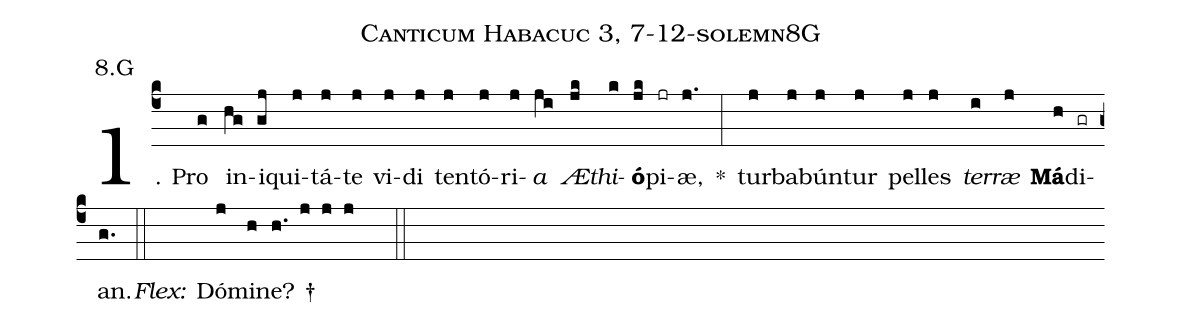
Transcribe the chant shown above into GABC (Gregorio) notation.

name: Canticum Habacuc 3, 7-12-solemn8G;
annotation: 8.G;
%%
(c4)1. Pro(g) in(hg)i(gj)qui(j)tá(j)te(j) vi(j)di(j) ten(j)tó(j)ri(j)<i>a</i>(ji) <i>Æ</i>(jk)<i>thi</i>(k)<b>ó</b>(jk)pi(jr)æ,(j.) *(:) tur(j)ba(j)bún(j)tur(j) pel(j)les(j) <i>ter</i>(i)<i>ræ</i>(j) <b>Má</b>(h)di(gr)an.(g.) (::)
<i>Flex:</i>()  Dó(j)mi(h)ne? †(h. j j j  ::)
